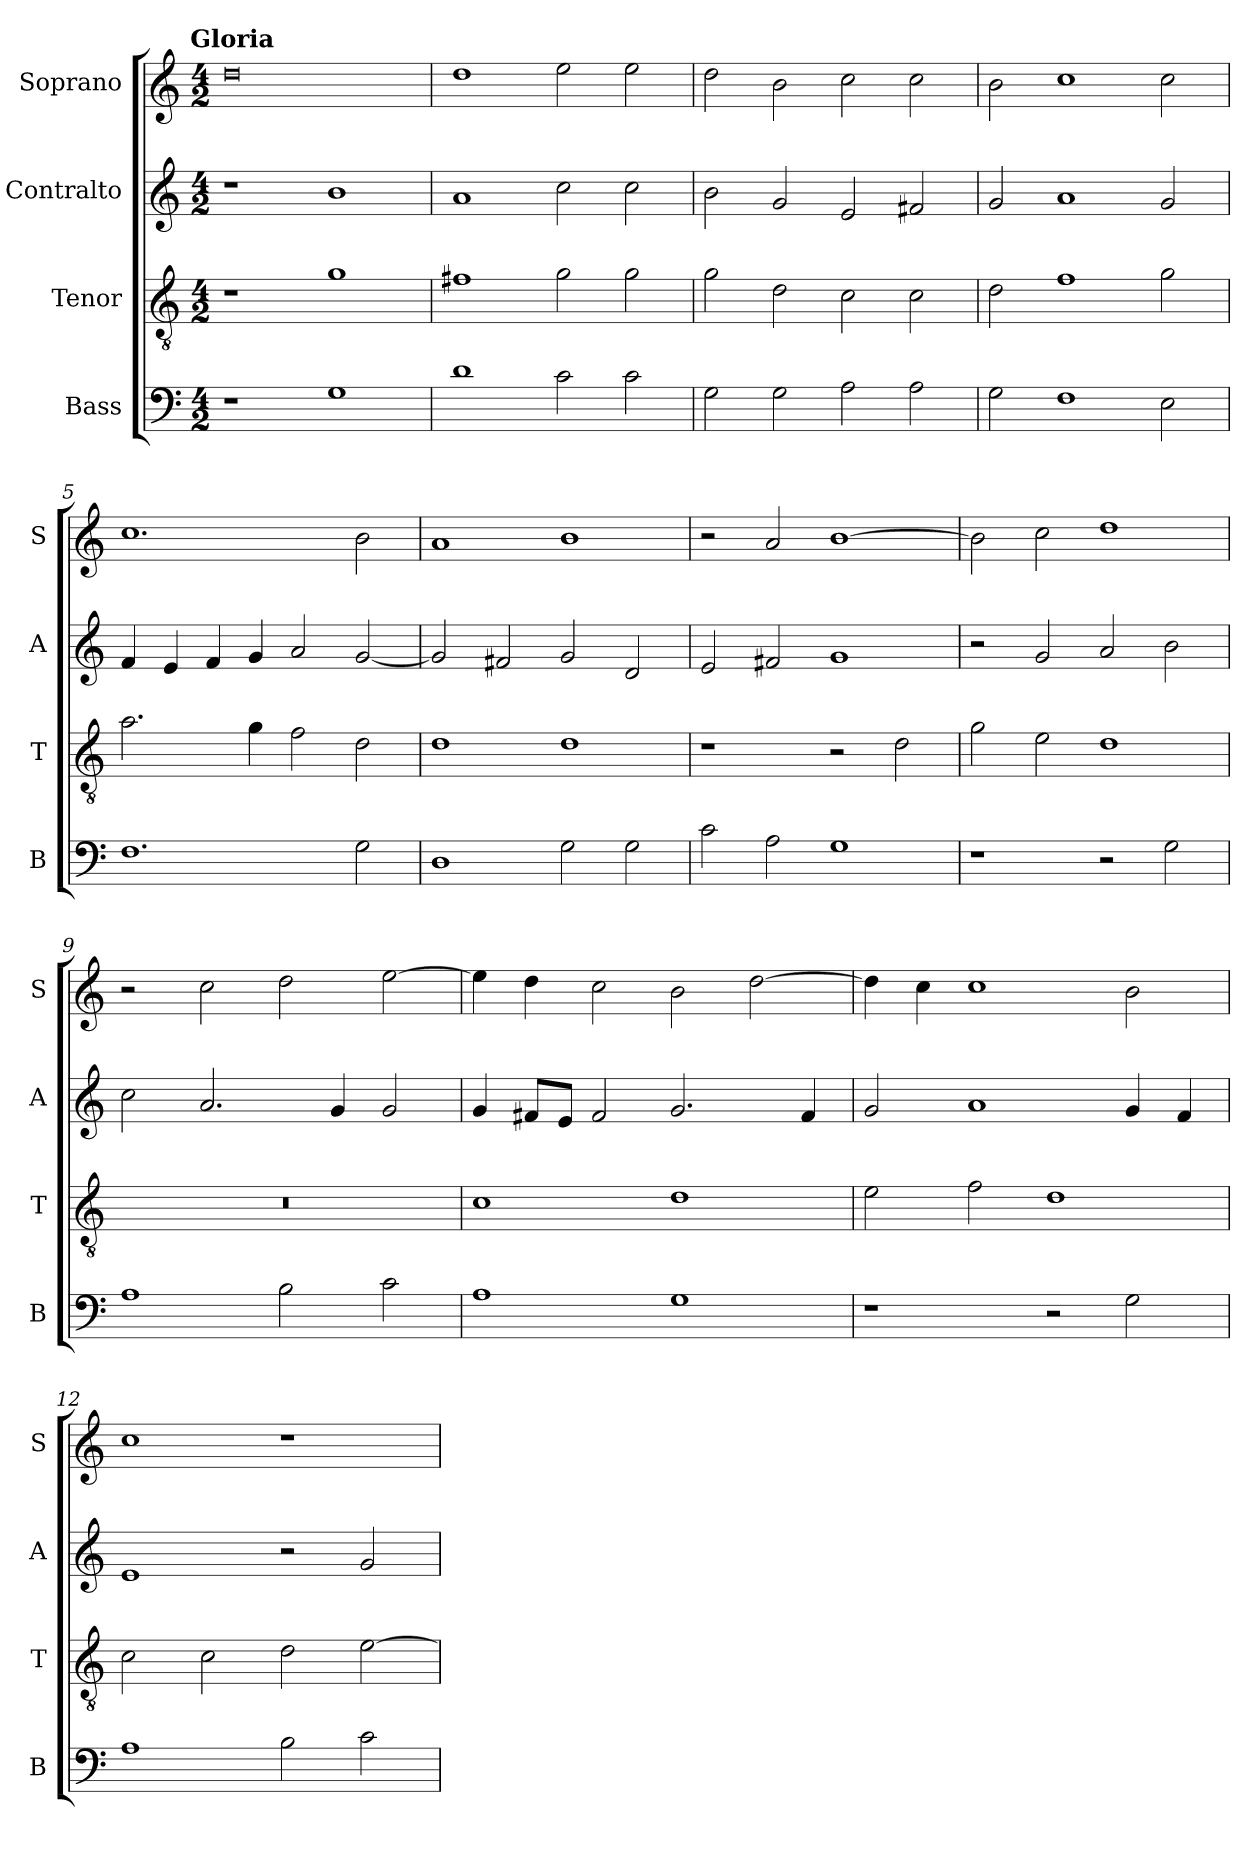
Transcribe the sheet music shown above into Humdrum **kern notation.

**kern	**kern	**kern	**kern
*part4	*part3	*part2	*part1
*staff4	*staff3	*staff2	*staff1
*I"Bass	*I"Tenor	*I"Contralto	*I"Soprano
*I'B	*I'T	*I'A	*I'S
*clefF4	*clefGv2	*clefG2	*clefG2
*k[]	*k[]	*k[]	*k[]
*G:mix	*G:mix	*G:mix	*G:mix
!!LO:TX:omd:t=Gloria
*M4/2	*M4/2	*M4/2	*M4/2
=1	=1	=1	=1
1r	1r	1r	0dd
1G	1g	1b	.
=2	=2	=2	=2
1d	1f#X	1a	1dd
2c	2g	2cc	2ee
2c	2g	2cc	2ee
=3	=3	=3	=3
2G	2g	2b	2dd
2G	2d	2g	2b
2A	2c	2e	2cc
2A	2c	2f#X	2cc
=4	=4	=4	=4
2G	2d	2g	2b
1F	1f	1a	1cc
2E	2g	2g	2cc
=5	=5	=5	=5
1.F	2.a	4f	1.cc
.	.	4e	.
.	.	4f	.
.	4g	4g	.
.	2f	2a	.
2G	2d	[2g	2b
=6	=6	=6	=6
1D	1d	2g]	1a
.	.	2f#X	.
2G	1d	2g	1b
2G	.	2d	.
=7	=7	=7	=7
2c	1r	2e	2r
2A	.	2f#X	2a
1G	2r	1g	[1b
.	2d	.	.
=8	=8	=8	=8
1r	2g	2r	2b]
.	2e	2g	2cc
2r	1d	2a	1dd
2G	.	2b	.
=9	=9	=9	=9
1A	0r	2cc	2r
.	.	2.a	2cc
2B	.	.	2dd
.	.	4g	.
2c	.	2g	[2ee
=10	=10	=10	=10
1A	1c	4g	4ee]
.	.	8f#X/L	4dd
.	.	8e/J	.
.	.	2f#	2cc
1G	1d	2.g	2b
.	.	.	[2dd
.	.	4f#	.
=11	=11	=11	=11
1r	2e	2g	4dd]
.	.	.	4cc
.	2f	1a	1cc
2r	1d	.	.
2G	.	4g	2b
.	.	4f	.
=12	=12	=12	=12
1A	2c	1e	1cc
.	2c	.	.
2B	2d	2r	1r
2c	[2e	2g	.
=	=	=	=
*-	*-	*-	*-
